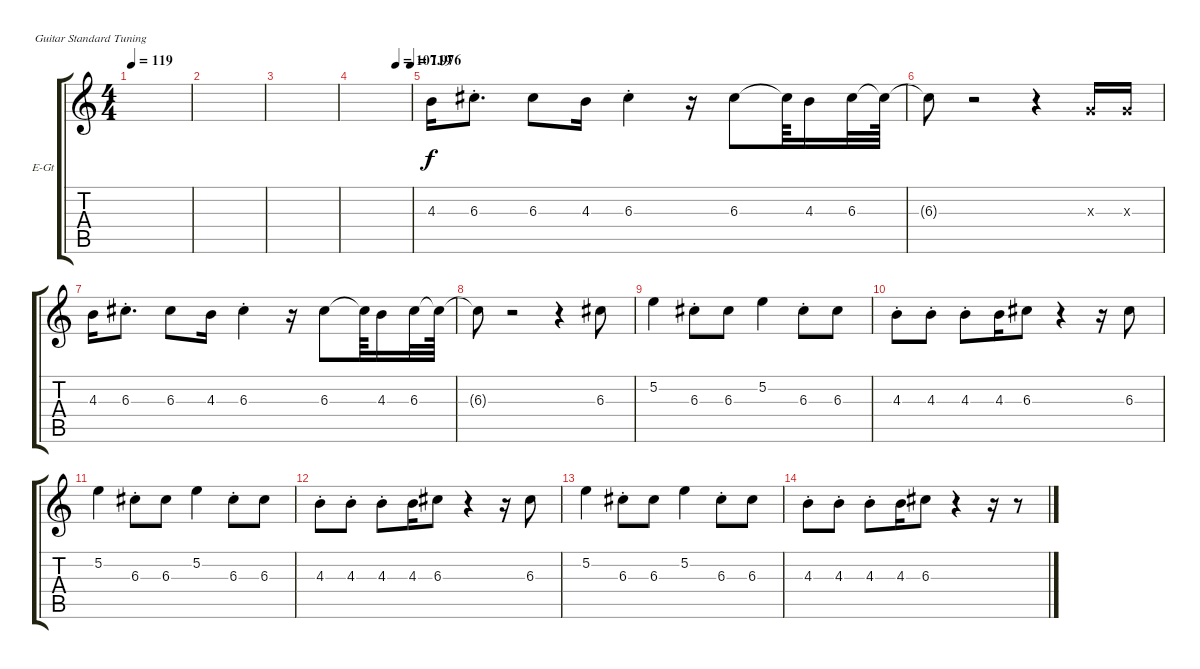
\defaultSystemsLayout 4
\bracketExtendMode groupsimilarinstruments
\firstSystemTrackNameOrientation horizontal
\otherSystemsTrackNameOrientation horizontal
\track ("Electric Guitar" "E-Gt") {instrument electricguitarclean}
\staff {score tabs}
\tuning (E4 B3 G3 D3 A2 E2)
\ts (4 4)
\tempo 119
\clef g2
\scale
0.333333
\ks c
|
\scale
0.333333 |
|
\tempo (107.976 0.75)
\tempo (119 1)
|
4.3.16 6.3{st}.8{d} 6.3.8 4.3.16 6.3{st}.4 r.16 6.3.8 6.3{t}.64 4.3.16 6.3.32 6.3{t}.64 |
6.3{t}.8 r.2 r.4 0.3{x}.16 0.3{x}.16 |
4.3.16 6.3{st}.8{d} 6.3.8 4.3.16 6.3{st}.4 r.16 6.3.8 6.3{t}.64 4.3.16 6.3.32 6.3{t}.64 |
6.3{t}.8 r.2 r.4 6.3.8 |
5.2.4 6.3{st}.8 6.3.8 5.2.4 6.3{st}.8 6.3.8 |
4.3{st}.8 4.3{st}.8 4.3{st}.8 4.3.16 6.3.8 r.4 r.16 6.3.8 |
5.2.4 6.3{st}.8 6.3.8 5.2.4 6.3{st}.8 6.3.8 |
4.3{st}.8 4.3{st}.8 4.3{st}.8 4.3.16 6.3.8 r.4 r.16 6.3.8 |
5.2.4 6.3{st}.8 6.3.8 5.2.4 6.3{st}.8 6.3.8 |
4.3{st}.8 4.3{st}.8 4.3{st}.8 4.3.16 6.3.8 r.4 r.16 r.8
